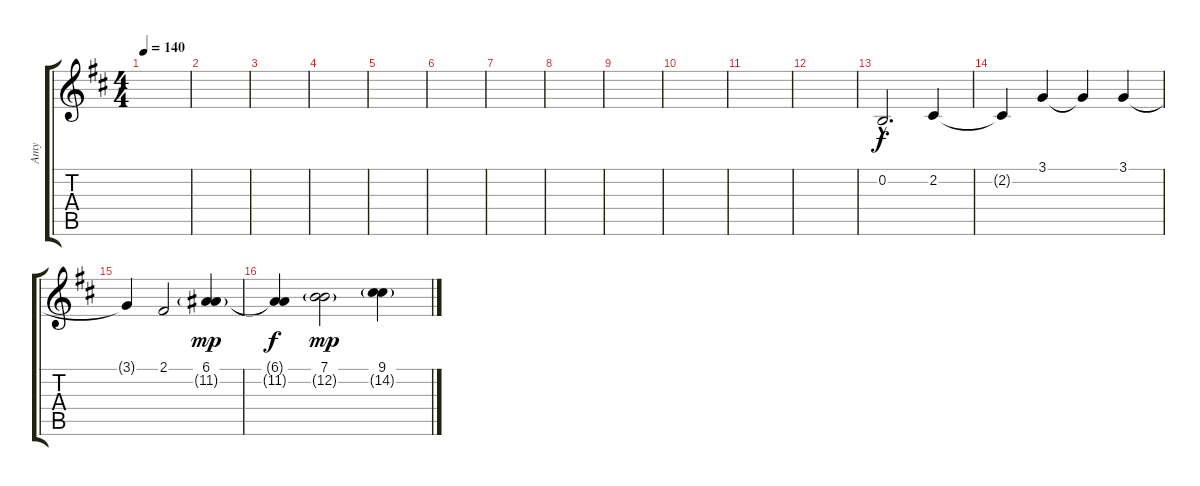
\track ("Amy" "Amy") {instrument synthstrings1}
\staff {score tabs}
\tuning (E4 B3 G3 D3 A2 E2) {hide}
\ts (4 4)
\tempo 140
\clef g2
\ks d
|
|
|
|
|
|
|
|
|
|
|
|
0.2{hac}.2{d} 2.2.4 |
2.2{t}.4 3.1.4 3.1{t}.4 3.1.4 |
3.1{t}.4 2.1.2 (6.1 11.2{g}).4{dy mp} |
(6.1{t} 11.2{t}).4{dy f} (7.1 12.2{g}).2{dy mp} (9.1 14.2{g}).4
